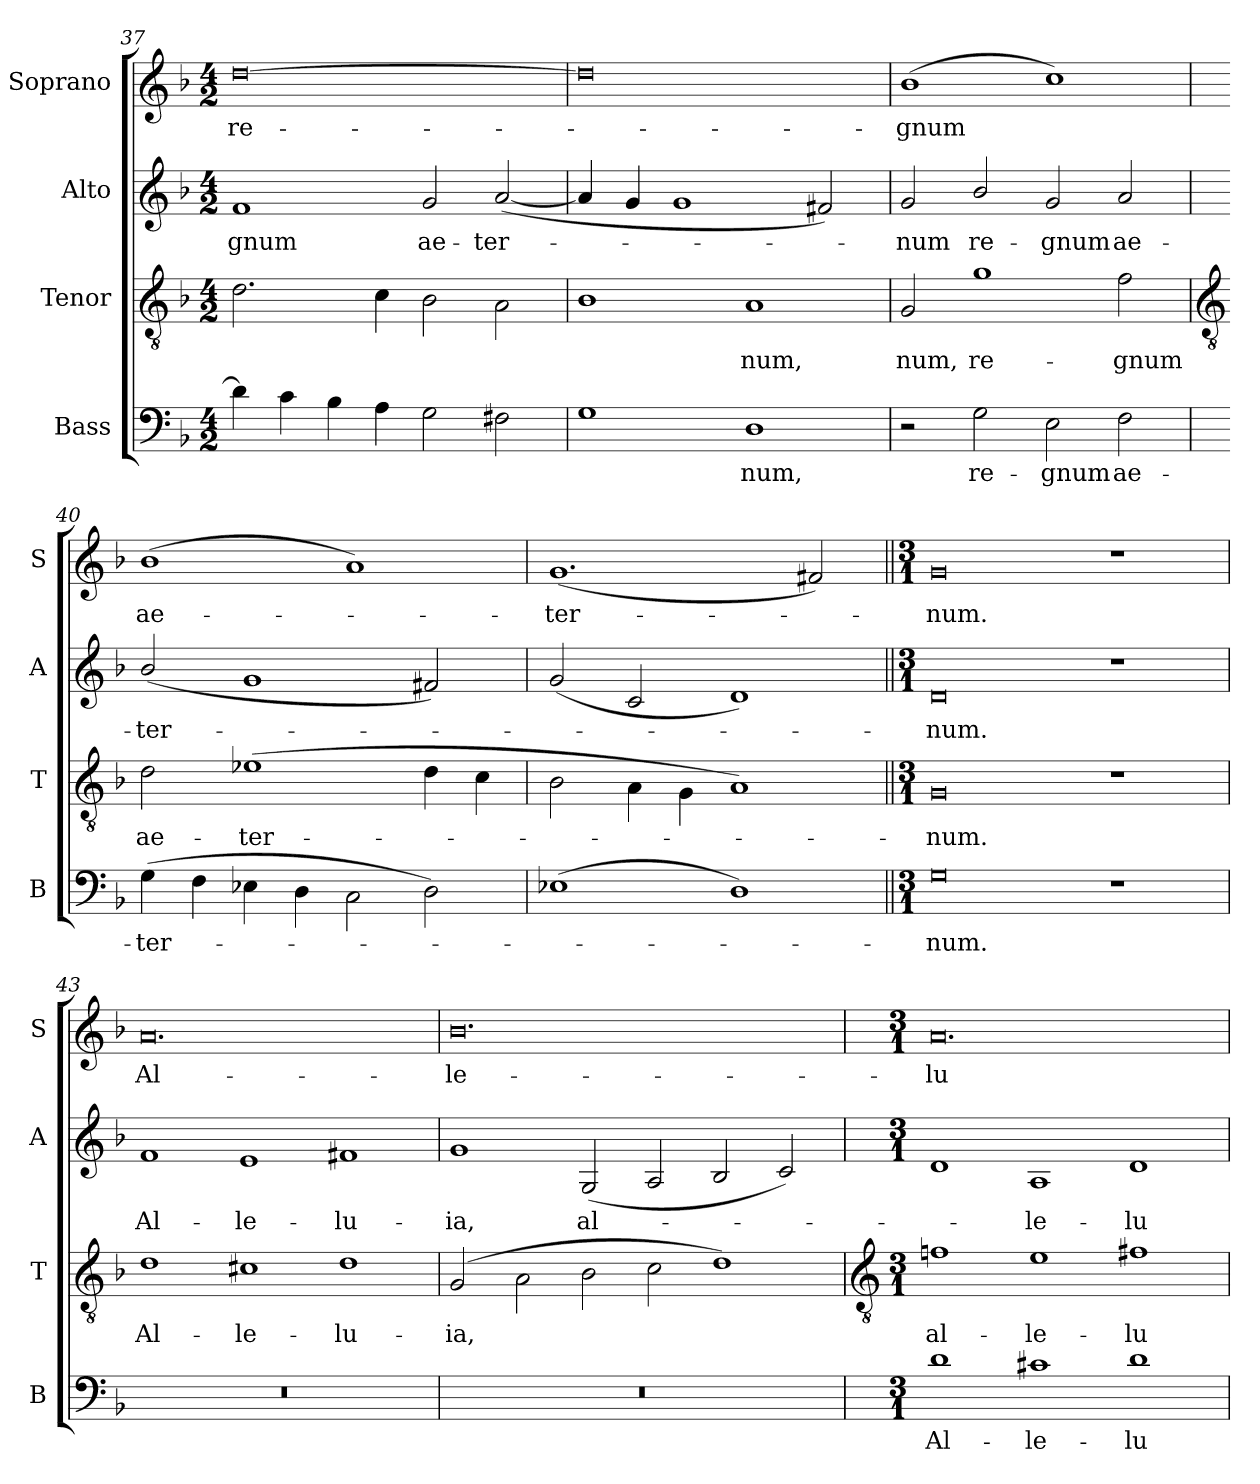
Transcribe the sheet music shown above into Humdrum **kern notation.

**kern	**text	**kern	**text	**kern	**text	**kern	**text
*part4	*part4	*part3	*part3	*part2	*part2	*part1	*part1
*staff4	*staff4	*staff3	*staff3	*staff2	*staff2	*staff1	*staff1
*I"Bass	*	*I"Tenor	*	*I"Alto	*	*I"Soprano	*
*I'B	*	*I'T	*	*I'A	*	*I'S	*
*clefF4	*	*clefGv2	*	*clefG2	*	*clefG2	*
*k[b-]	*	*k[b-]	*	*k[b-]	*	*k[b-]	*
*F:	*	*F:	*	*F:	*	*F:	*
*M4/2	*	*M4/2	*	*M4/2	*	*M4/2	*
=37	=37	=37	=37	=37	=37	=37	=37
!	!	!	!	!	!LO:LY:b	!	!LO:LY:b
4d]	.	2.d	.	1f	-gnum	[0dd	re-
4c	.	.	.	.	.	.	.
4B-	.	.	.	.	.	.	.
4A	.	4c	.	.	.	.	.
!	!	!	!	!	!LO:LY:b	!	!
2G	.	2B-	.	2g	ae-	.	.
!	!	!	!	!	!LO:LY:b	!	!
2F#X	.	2A\	.	(<[2a	-ter-	.	.
=38	=38	=38	=38	=38	=38	=38	=38
1G	.	1B-	.	4a]	.	0dd]	.
.	.	.	.	4g	.	.	.
.	.	.	.	1g	.	.	.
!	!LO:LY:b	!	!LO:LY:b	!	!	!	!
1D	num,	1A	num,	.	.	.	.
.	.	.	.	2f#X)	.	.	.
=39	=39	=39	=39	=39	=39	=39	=39
!	!	!	!LO:LY:b	!	!LO:LY:b	!	!LO:LY:b
2r	.	2G	num,	2g	num	(>1b-	gnum
!	!LO:LY:b	!	!LO:LY:b	!	!LO:LY:b	!	!
2G	re-	1g	re-	2b-/	re-	.	.
!	!LO:LY:b	!	!	!	!LO:LY:b	!	!
2E	-gnum	.	.	2g	-gnum	1cc)	.
!	!LO:LY:b	!	!LO:LY:b	!	!LO:LY:b	!	!
2F	ae-	2f	-gnum	2a	ae-	.	.
!!LO:LB:g=z
=40	=40	=40	=40	=40	=40	=40	=40
*	*	*clefGv2	*	*	*	*	*
!	!LO:LY:b	!	!LO:LY:b	!	!LO:LY:b	!	!LO:LY:b
(>4G	-ter-	2d	ae-	(<2b-/	-ter-	(<1b-	ae-
4F	.	.	.	.	.	.	.
!	!	!	!LO:LY:b	!	!	!	!
4E-X	.	(>1e-X	-ter-	1g	.	.	.
4D	.	.	.	.	.	.	.
2C\	.	.	.	.	.	1a)	.
2D)	.	4d	.	2f#X)	.	.	.
.	.	4c	.	.	.	.	.
=41	=41	=41	=41	=41	=41	=41	=41
!	!	!	!	!	!	!	!LO:LY:b
(>1E-X	.	2B-	.	(<2g	.	(<1.g	ter-
.	.	4A\	.	2c	.	.	.
.	.	4G\	.	.	.	.	.
1D)	.	1A)	.	1d)	.	.	.
.	.	.	.	.	.	2f#X)	.
=42||	=42||	=42||	=42||	=42||	=42||	=42||	=42||
*M3/1	*	*M3/1	*	*M3/1	*	*M3/1	*
!	!LO:LY:b	!	!LO:LY:b	!	!LO:LY:b	!	!LO:LY:b
0G	num.	0G	num.	0d	num.	0g	num.
1r	.	1r	.	1r	.	1r	.
=43	=43	=43	=43	=43	=43	=43	=43
!LO:N:vis=0	!	!	!LO:LY:b	!	!LO:LY:b	!	!LO:LY:b
0.r	.	1d	Al-	1f	Al-	0.a	Al-
!	!	!	!LO:LY:b	!	!LO:LY:b	!	!
.	.	1c#X	-le-	1e	-le-	.	.
!	!	!	!LO:LY:b	!	!LO:LY:b	!	!
.	.	1d	-lu-	1f#X	-lu-	.	.
=44	=44	=44	=44	=44	=44	=44	=44
!LO:N:vis=0	!	!	!LO:LY:b	!	!LO:LY:b	!	!LO:LY:b
0.r	.	(>2G	-ia,	1g	-ia,	0.b-	-le-
.	.	2A\	.	.	.	.	.
!	!	!	!	!	!LO:LY:b	!	!
.	.	2B-	.	(<2G	al-	.	.
.	.	2c	.	2A	.	.	.
.	.	1d)	.	2B-	.	.	.
.	.	.	.	2c)	.	.	.
!!LO:LB:g=z
=45	=45	=45	=45	=45	=45	=45	=45
*	*	*clefGv2	*	*	*	*	*
*M3/1	*	*M3/1	*	*M3/1	*	*M3/1	*
!	!LO:LY:b	!	!LO:LY:b	!	!	!	!LO:LY:b
1d	Al-	1fn	al-	1d	.	0.a	-lu-
!	!LO:LY:b	!	!LO:LY:b	!	!LO:LY:b	!	!
1c#X	-le-	1e	-le-	1A	le-	.	.
!	!LO:LY:b	!	!LO:LY:b	!	!LO:LY:b	!	!
1d	-lu-	1f#X	-lu-	1d	-lu-	.	.
=	=	=	=	=	=	=	=
*-	*-	*-	*-	*-	*-	*-	*-
